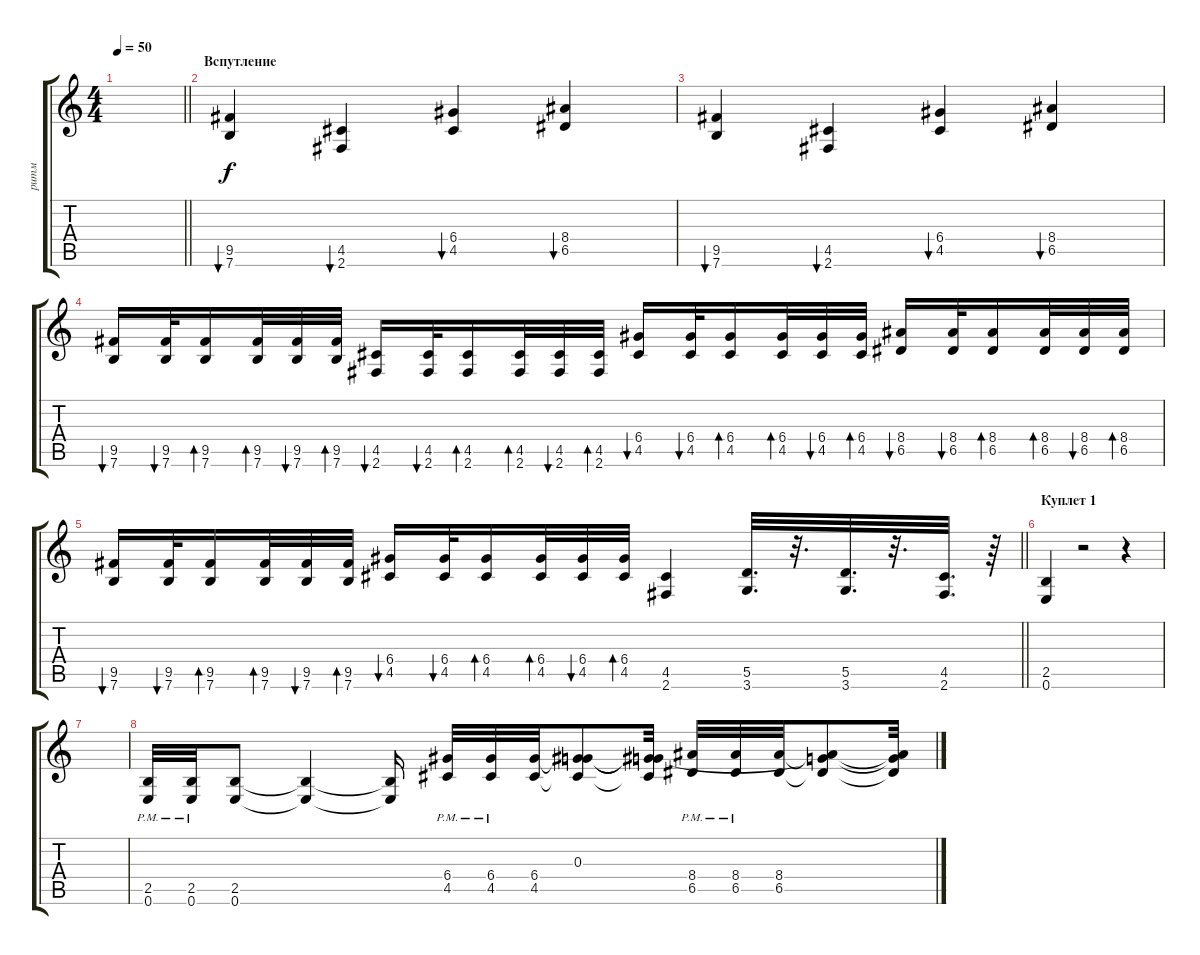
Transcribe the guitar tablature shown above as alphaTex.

\track ("ритм" "ритм") {instrument distortionguitar}
\staff {score tabs}
\tuning (E4 B3 G3 D3 A2 E2) {hide}
\ts (4 4)
\tempo 50
\clef g2
\barLineRight lightlight
\ks c
|
\section ("" "Вспутление")
(9.5 7.6).4{bu 60} (4.5 2.6).4{bu 60} (6.4 4.5).4{bu 60} (8.4 6.5).4{bu 60} |
(9.5 7.6).4{bu 60} (4.5 2.6).4{bu 60} (6.4 4.5).4{bu 60} (8.4 6.5).4{bu 60} |
(9.5 7.6).16{bu 30} (9.5 7.6).32{bu 30} (9.5 7.6).16{bd 30} (9.5 7.6).32{bd 30} (9.5 7.6).32{bu 30} (9.5 7.6).32{bd 30} (4.5 2.6).16{bu 30} (4.5 2.6).32{bu 30} (4.5 2.6).16{bd 30} (4.5 2.6).32{bd 30} (4.5 2.6).32{bu 30} (4.5 2.6).32{bd 30} (6.4 4.5).16{bu 30} (6.4 4.5).32{bu 30} (6.4 4.5).16{bd 30} (6.4 4.5).32{bd 30} (6.4 4.5).32{bu 30} (6.4 4.5).32{bd 30} (8.4 6.5).16{bu 30} (8.4 6.5).32{bu 30} (8.4 6.5).16{bd 30} (8.4 6.5).32{bd 30} (8.4 6.5).32{bu 30} (8.4 6.5).32{bd 30} |
\barLineRight lightlight
(9.5 7.6).16{bu 30} (9.5 7.6).32{bu 30} (9.5 7.6).16{bd 30} (9.5 7.6).32{bd 30} (9.5 7.6).32{bu 30} (9.5 7.6).32{bd 30} (6.4 4.5).16{bu 30} (6.4 4.5).32{bu 30} (6.4 4.5).16{bd 30} (6.4 4.5).32{bd 30} (6.4 4.5).32{bu 30} (6.4 4.5).32{bd 30} (4.5 2.6).4 (5.5 3.6).32{d} r.32{d} (5.5 3.6).32{d} r.32{d} (4.5 2.6).32{d} r.64 |
\section ("" "Куплет 1")
(2.5 0.6).4 r.2 r.4 |
|
(2.5{pm} 0.6{pm}).32 (2.5{pm} 0.6{pm}).32 (2.5 0.6).8 (2.5{t} 0.6{t}).4 (2.5{t} 0.6{t}).16 (6.4{pm} 4.5{pm}).32 (6.4{pm} 4.5{pm}).32 (6.4 4.5).32 (0.3 6.4{t} 4.5{t}).8 (0.3{t} 6.4{t} 4.5{t}).32 (8.4{pm} 6.5{pm}).32 (8.4{pm} 6.5{pm}).32 (8.4 6.5).32 (0.3{t} 8.4{t} 6.5{t}).8 (0.3{t} 8.4{t} 6.5{t}).32
